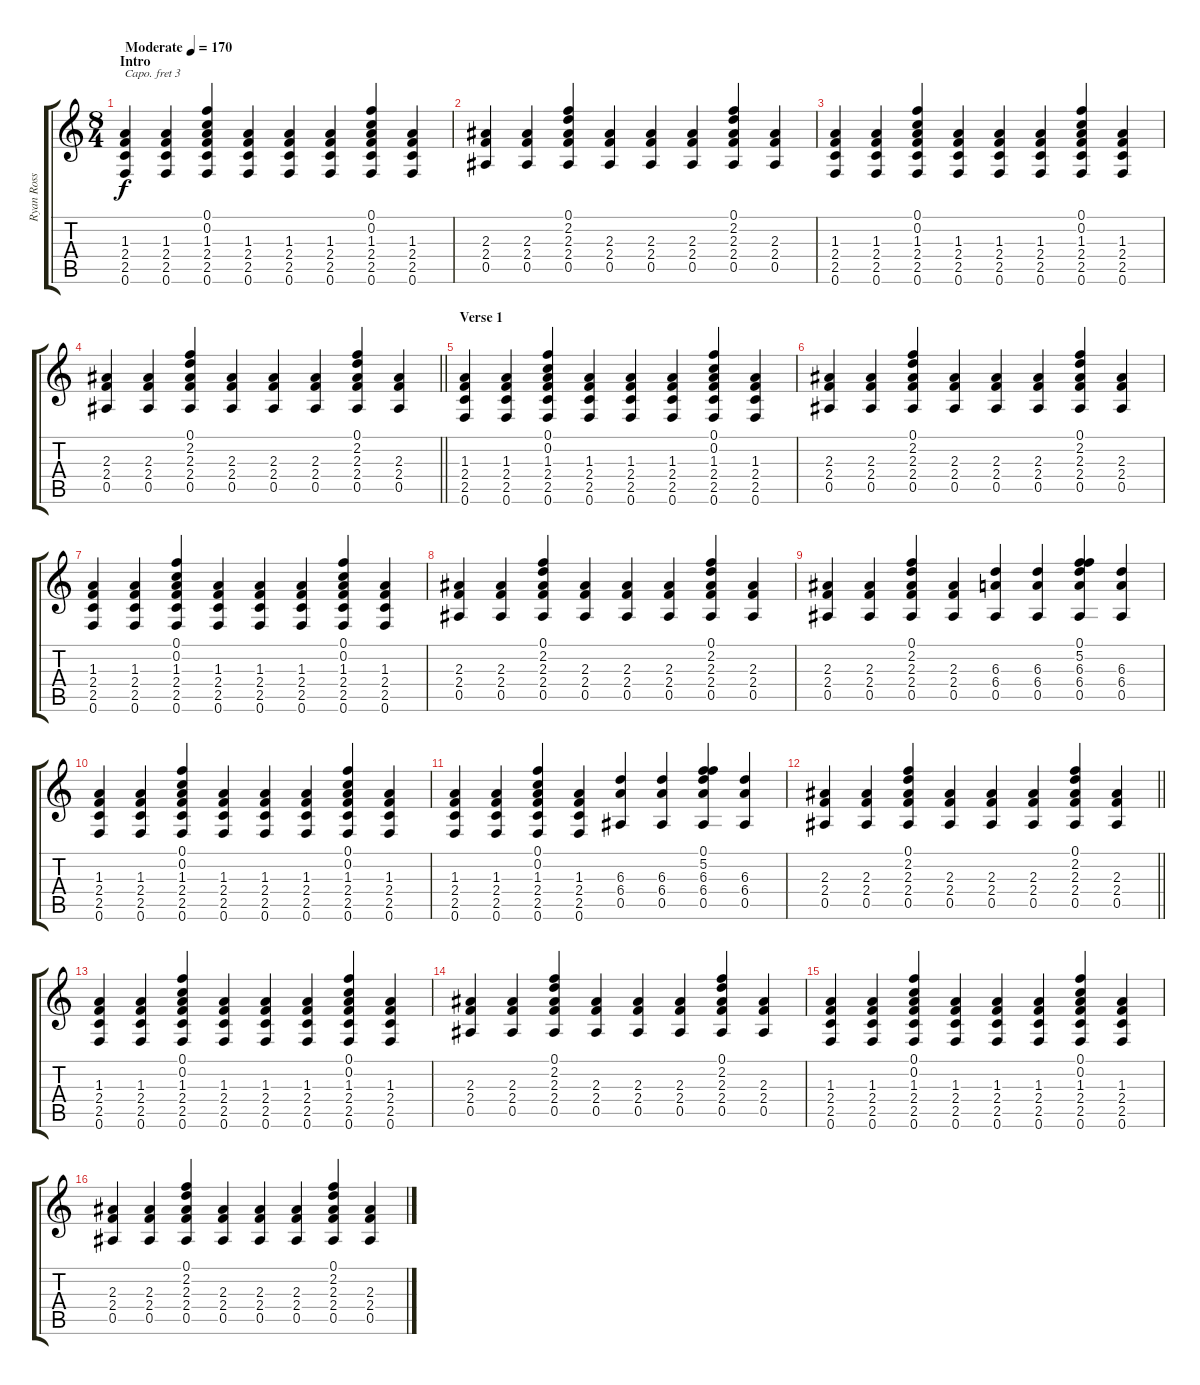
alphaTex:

\track ("Ryan Ross" "Ryan Ross") {instrument acousticguitarsteel}
\staff {score tabs}
\capo 3
\tuning (D4 A3 F3 C3 G2 D2) {hide}
\ts (8 4)
\section ("" "Intro")
\tempo (170 "Moderate")
\clef g2
\ks c
(1.3 2.4 2.5 0.6).4{dy f instrument acousticguitarsteel} (1.3 2.4 2.5 0.6).4 (0.1 0.2 1.3 2.4 2.5 0.6).4 (1.3 2.4 2.5 0.6).4 (1.3 2.4 2.5 0.6).4 (1.3 2.4 2.5 0.6).4 (0.1 0.2 1.3 2.4 2.5 0.6).4 (1.3 2.4 2.5 0.6).4 |
(2.3 2.4 0.5).4 (2.3 2.4 0.5).4 (0.1 2.2 2.3 2.4 0.5).4 (2.3 2.4 0.5).4 (2.3 2.4 0.5).4 (2.3 2.4 0.5).4 (0.1 2.2 2.3 2.4 0.5).4 (2.3 2.4 0.5).4 |
(1.3 2.4 2.5 0.6).4 (1.3 2.4 2.5 0.6).4 (0.1 0.2 1.3 2.4 2.5 0.6).4 (1.3 2.4 2.5 0.6).4 (1.3 2.4 2.5 0.6).4 (1.3 2.4 2.5 0.6).4 (0.1 0.2 1.3 2.4 2.5 0.6).4 (1.3 2.4 2.5 0.6).4 |
\barLineRight lightlight
(2.3 2.4 0.5).4 (2.3 2.4 0.5).4 (0.1 2.2 2.3 2.4 0.5).4 (2.3 2.4 0.5).4 (2.3 2.4 0.5).4 (2.3 2.4 0.5).4 (0.1 2.2 2.3 2.4 0.5).4 (2.3 2.4 0.5).4 |
\section ("" "Verse 1")
(1.3 2.4 2.5 0.6).4 (1.3 2.4 2.5 0.6).4 (0.1 0.2 1.3 2.4 2.5 0.6).4 (1.3 2.4 2.5 0.6).4 (1.3 2.4 2.5 0.6).4 (1.3 2.4 2.5 0.6).4 (0.1 0.2 1.3 2.4 2.5 0.6).4 (1.3 2.4 2.5 0.6).4 |
(2.3 2.4 0.5).4 (2.3 2.4 0.5).4 (0.1 2.2 2.3 2.4 0.5).4 (2.3 2.4 0.5).4 (2.3 2.4 0.5).4 (2.3 2.4 0.5).4 (0.1 2.2 2.3 2.4 0.5).4 (2.3 2.4 0.5).4 |
(1.3 2.4 2.5 0.6).4 (1.3 2.4 2.5 0.6).4 (0.1 0.2 1.3 2.4 2.5 0.6).4 (1.3 2.4 2.5 0.6).4 (1.3 2.4 2.5 0.6).4 (1.3 2.4 2.5 0.6).4 (0.1 0.2 1.3 2.4 2.5 0.6).4 (1.3 2.4 2.5 0.6).4 |
(2.3 2.4 0.5).4 (2.3 2.4 0.5).4 (0.1 2.2 2.3 2.4 0.5).4 (2.3 2.4 0.5).4 (2.3 2.4 0.5).4 (2.3 2.4 0.5).4 (0.1 2.2 2.3 2.4 0.5).4 (2.3 2.4 0.5).4 |
(2.3 2.4 0.5).4 (2.3 2.4 0.5).4 (0.1 2.2 2.3 2.4 0.5).4 (2.3 2.4 0.5).4 (6.3 6.4 0.5).4 (6.3 6.4 0.5).4 (0.1 5.2 6.3 6.4 0.5).4 (6.3 6.4 0.5).4 |
(1.3 2.4 2.5 0.6).4 (1.3 2.4 2.5 0.6).4 (0.1 0.2 1.3 2.4 2.5 0.6).4 (1.3 2.4 2.5 0.6).4 (1.3 2.4 2.5 0.6).4 (1.3 2.4 2.5 0.6).4 (0.1 0.2 1.3 2.4 2.5 0.6).4 (1.3 2.4 2.5 0.6).4 |
(1.3 2.4 2.5 0.6).4 (1.3 2.4 2.5 0.6).4 (0.1 0.2 1.3 2.4 2.5 0.6).4 (1.3 2.4 2.5 0.6).4 (6.3 6.4 0.5).4 (6.3 6.4 0.5).4 (0.1 5.2 6.3 6.4 0.5).4 (6.3 6.4 0.5).4 |
\barLineRight lightlight
(2.3 2.4 0.5).4 (2.3 2.4 0.5).4 (0.1 2.2 2.3 2.4 0.5).4 (2.3 2.4 0.5).4 (2.3 2.4 0.5).4 (2.3 2.4 0.5).4 (0.1 2.2 2.3 2.4 0.5).4 (2.3 2.4 0.5).4 |
(1.3 2.4 2.5 0.6).4 (1.3 2.4 2.5 0.6).4 (0.1 0.2 1.3 2.4 2.5 0.6).4 (1.3 2.4 2.5 0.6).4 (1.3 2.4 2.5 0.6).4 (1.3 2.4 2.5 0.6).4 (0.1 0.2 1.3 2.4 2.5 0.6).4 (1.3 2.4 2.5 0.6).4 |
(2.3 2.4 0.5).4 (2.3 2.4 0.5).4 (0.1 2.2 2.3 2.4 0.5).4 (2.3 2.4 0.5).4 (2.3 2.4 0.5).4 (2.3 2.4 0.5).4 (0.1 2.2 2.3 2.4 0.5).4 (2.3 2.4 0.5).4 |
(1.3 2.4 2.5 0.6).4 (1.3 2.4 2.5 0.6).4 (0.1 0.2 1.3 2.4 2.5 0.6).4 (1.3 2.4 2.5 0.6).4 (1.3 2.4 2.5 0.6).4 (1.3 2.4 2.5 0.6).4 (0.1 0.2 1.3 2.4 2.5 0.6).4 (1.3 2.4 2.5 0.6).4 |
(2.3 2.4 0.5).4 (2.3 2.4 0.5).4 (0.1 2.2 2.3 2.4 0.5).4 (2.3 2.4 0.5).4 (2.3 2.4 0.5).4 (2.3 2.4 0.5).4 (0.1 2.2 2.3 2.4 0.5).4 (2.3 2.4 0.5).4
